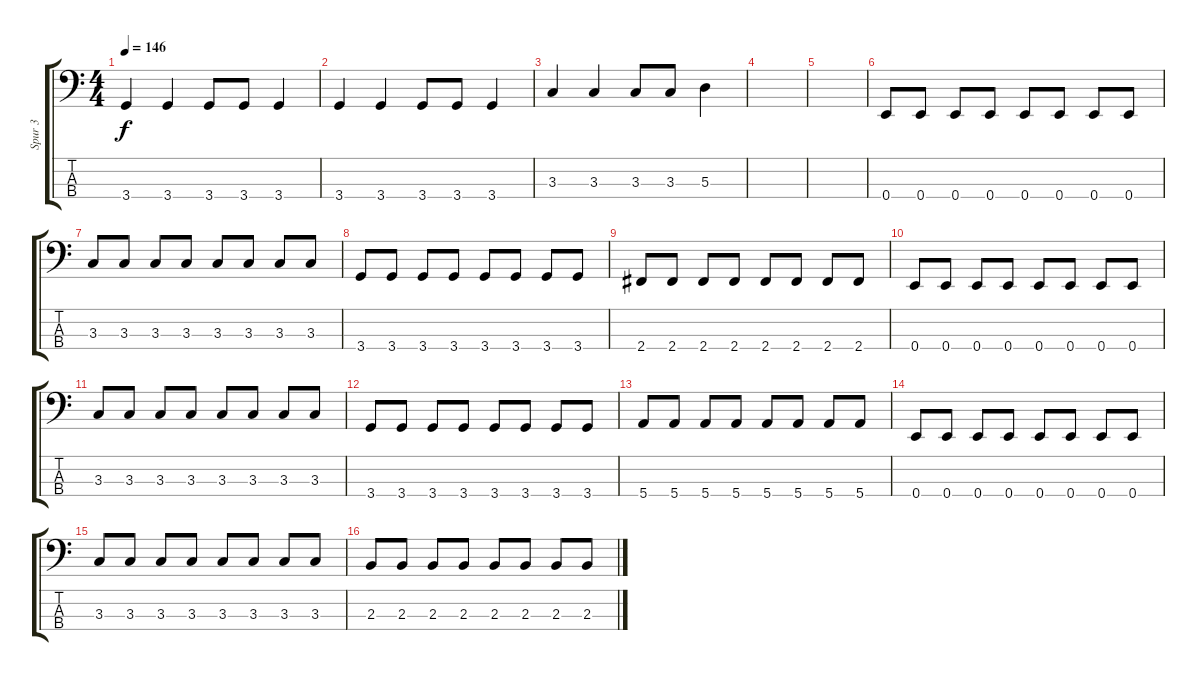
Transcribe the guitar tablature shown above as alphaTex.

\track ("Spur 3" "Spur 3") {instrument electricbassfinger}
\staff {score tabs}
\tuning (G2 D2 A1 E1) {hide}
\ts (4 4)
\tempo 146
\clef f4
\ks c
3.4.4{dy f} 3.4.4 3.4.8 3.4.8 3.4.4 |
3.4.4 3.4.4 3.4.8 3.4.8 3.4.4 |
3.3.4 3.3.4 3.3.8 3.3.8 5.3.4 |
|
|
0.4.8 0.4.8 0.4.8 0.4.8 0.4.8 0.4.8 0.4.8 0.4.8 |
3.3.8 3.3.8 3.3.8 3.3.8 3.3.8 3.3.8 3.3.8 3.3.8 |
3.4.8 3.4.8 3.4.8 3.4.8 3.4.8 3.4.8 3.4.8 3.4.8 |
2.4.8 2.4.8 2.4.8 2.4.8 2.4.8 2.4.8 2.4.8 2.4.8 |
0.4.8 0.4.8 0.4.8 0.4.8 0.4.8 0.4.8 0.4.8 0.4.8 |
3.3.8 3.3.8 3.3.8 3.3.8 3.3.8 3.3.8 3.3.8 3.3.8 |
3.4.8 3.4.8 3.4.8 3.4.8 3.4.8 3.4.8 3.4.8 3.4.8 |
5.4.8 5.4.8 5.4.8 5.4.8 5.4.8 5.4.8 5.4.8 5.4.8 |
0.4.8 0.4.8 0.4.8 0.4.8 0.4.8 0.4.8 0.4.8 0.4.8 |
3.3.8 3.3.8 3.3.8 3.3.8 3.3.8 3.3.8 3.3.8 3.3.8 |
2.3.8 2.3.8 2.3.8 2.3.8 2.3.8 2.3.8 2.3.8 2.3.8
